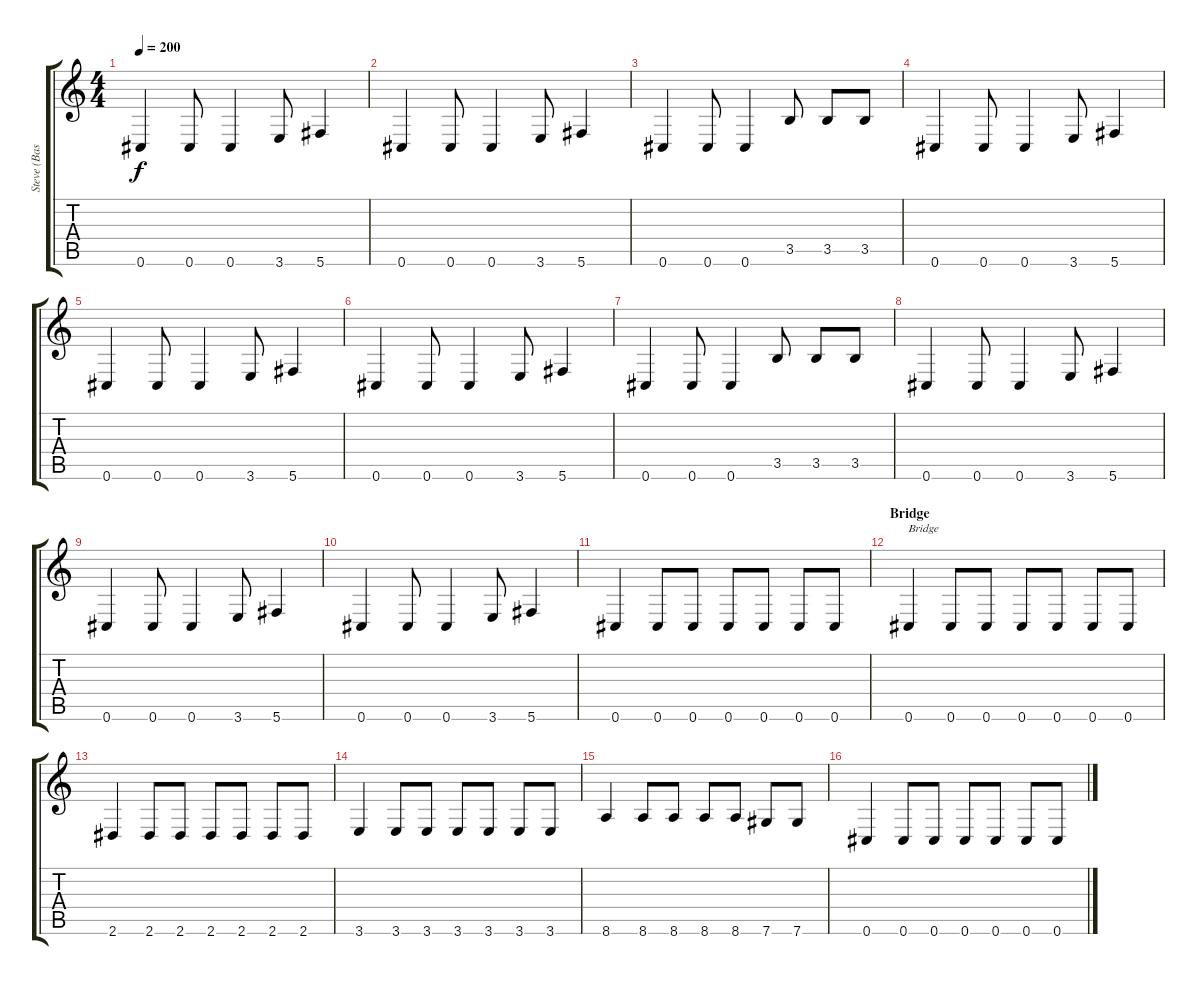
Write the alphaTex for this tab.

\track ("Steve (Bass)" "Steve (Bas") {instrument acousticbass}
\staff {score tabs}
\tuning (Eb4 Bb3 Gb3 Db3 Ab2 Db2) {hide}
\ts (4 4)
\tempo 200
\clef g2
\ks c
0.6.4{dy f} 0.6.8 0.6.4 3.6.8 5.6.4 |
0.6.4 0.6.8 0.6.4 3.6.8 5.6.4 |
0.6.4 0.6.8 0.6.4 3.5.8 3.5.8 3.5.8 |
0.6.4 0.6.8 0.6.4 3.6.8 5.6.4 |
0.6.4 0.6.8 0.6.4 3.6.8 5.6.4 |
0.6.4 0.6.8 0.6.4 3.6.8 5.6.4 |
0.6.4 0.6.8 0.6.4 3.5.8 3.5.8 3.5.8 |
0.6.4 0.6.8 0.6.4 3.6.8 5.6.4 |
0.6.4 0.6.8 0.6.4 3.6.8 5.6.4 |
0.6.4 0.6.8 0.6.4 3.6.8 5.6.4 |
0.6.4 0.6.8 0.6.8 0.6.8 0.6.8 0.6.8 0.6.8 |
\section ("" "Bridge")
0.6.4{txt "Bridge"} 0.6.8 0.6.8 0.6.8 0.6.8 0.6.8 0.6.8 |
2.6.4 2.6.8 2.6.8 2.6.8 2.6.8 2.6.8 2.6.8 |
3.6.4 3.6.8 3.6.8 3.6.8 3.6.8 3.6.8 3.6.8 |
8.6.4 8.6.8 8.6.8 8.6.8 8.6.8 7.6.8 7.6.8 |
0.6.4 0.6.8 0.6.8 0.6.8 0.6.8 0.6.8 0.6.8
